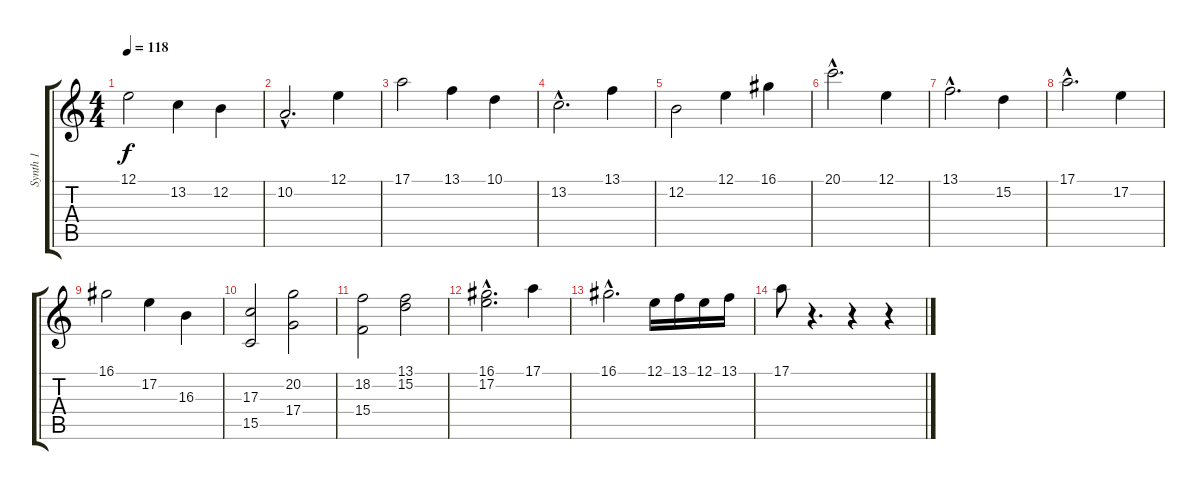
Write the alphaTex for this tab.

\track ("Synth 1" "Synth 1") {instrument tremolostrings}
\staff {score tabs}
\tuning (E4 B3 G3 D3 A2 E2) {hide}
\ts (4 4)
\tempo 118
\clef g2
\ks c
12.1.2{dy f} 13.2.4 12.2.4 |
10.2{hac}.2{d} 12.1.4 |
17.1.2 13.1.4 10.1.4 |
13.2{hac}.2{d} 13.1.4 |
12.2.2 12.1.4 16.1.4 |
20.1{hac}.2{d} 12.1.4 |
13.1{hac}.2{d} 15.2.4 |
17.1{hac}.2{d} 17.2.4 |
16.1.2 17.2.4 16.3.4 |
(17.3 15.5).2 (20.2 17.4).2 |
(18.2 15.4).2 (13.1 15.2).2 |
(16.1{hac} 17.2{hac}).2{d} 17.1.4 |
16.1{hac}.2{d} 12.1.16 13.1.16 12.1.16 13.1.16 |
17.1.8 r.4{d} r.4 r.4
